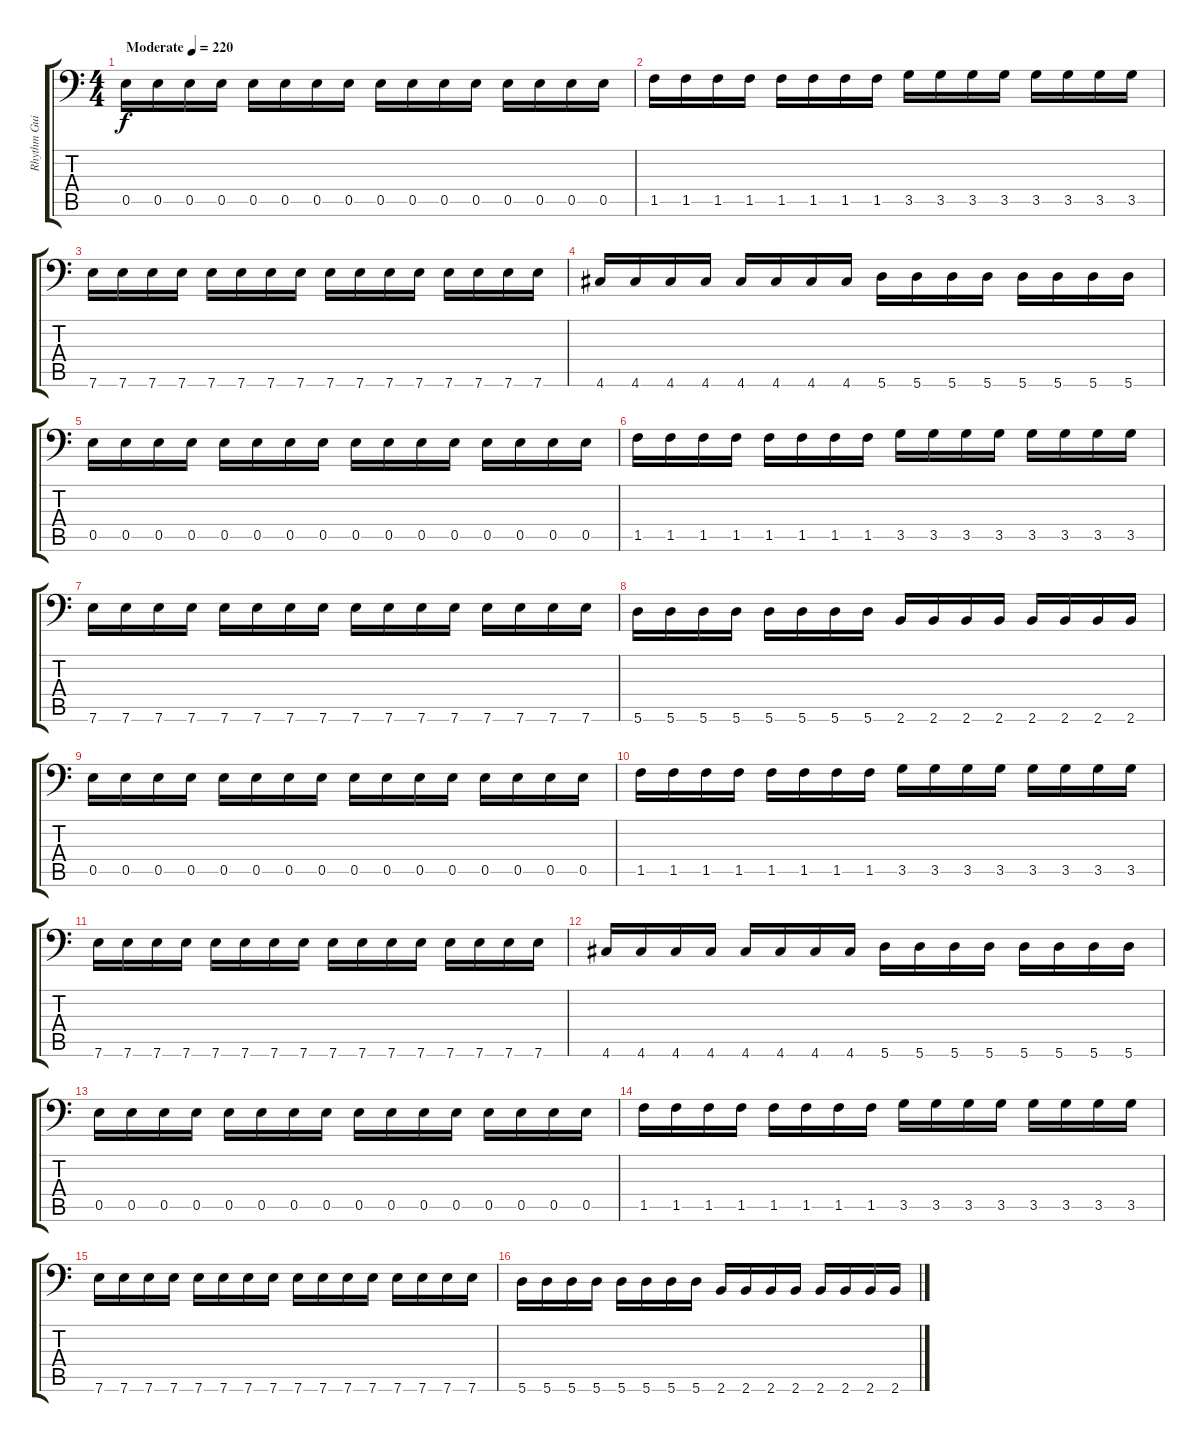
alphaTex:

\track ("Rhythm Guitar 2" "Rhythm Gui") {instrument overdrivenguitar}
\staff {score tabs}
\tuning (B3 Gb3 D3 A2 E2 A1) {hide}
\ts (4 4)
\tempo (220 "Moderate")
\clef f4
\ks c
0.5.16{dy f instrument overdrivenguitar} 0.5.16 0.5.16 0.5.16 0.5.16 0.5.16 0.5.16 0.5.16 0.5.16 0.5.16 0.5.16 0.5.16 0.5.16 0.5.16 0.5.16 0.5.16 |
1.5.16 1.5.16 1.5.16 1.5.16 1.5.16 1.5.16 1.5.16 1.5.16 3.5.16 3.5.16 3.5.16 3.5.16 3.5.16 3.5.16 3.5.16 3.5.16 |
7.6.16 7.6.16 7.6.16 7.6.16 7.6.16 7.6.16 7.6.16 7.6.16 7.6.16 7.6.16 7.6.16 7.6.16 7.6.16 7.6.16 7.6.16 7.6.16 |
4.6.16 4.6.16 4.6.16 4.6.16 4.6.16 4.6.16 4.6.16 4.6.16 5.6.16 5.6.16 5.6.16 5.6.16 5.6.16 5.6.16 5.6.16 5.6.16 |
0.5.16 0.5.16 0.5.16 0.5.16 0.5.16 0.5.16 0.5.16 0.5.16 0.5.16 0.5.16 0.5.16 0.5.16 0.5.16 0.5.16 0.5.16 0.5.16 |
1.5.16 1.5.16 1.5.16 1.5.16 1.5.16 1.5.16 1.5.16 1.5.16 3.5.16 3.5.16 3.5.16 3.5.16 3.5.16 3.5.16 3.5.16 3.5.16 |
7.6.16 7.6.16 7.6.16 7.6.16 7.6.16 7.6.16 7.6.16 7.6.16 7.6.16 7.6.16 7.6.16 7.6.16 7.6.16 7.6.16 7.6.16 7.6.16 |
5.6.16 5.6.16 5.6.16 5.6.16 5.6.16 5.6.16 5.6.16 5.6.16 2.6.16 2.6.16 2.6.16 2.6.16 2.6.16 2.6.16 2.6.16 2.6.16 |
0.5.16 0.5.16 0.5.16 0.5.16 0.5.16 0.5.16 0.5.16 0.5.16 0.5.16 0.5.16 0.5.16 0.5.16 0.5.16 0.5.16 0.5.16 0.5.16 |
1.5.16 1.5.16 1.5.16 1.5.16 1.5.16 1.5.16 1.5.16 1.5.16 3.5.16 3.5.16 3.5.16 3.5.16 3.5.16 3.5.16 3.5.16 3.5.16 |
7.6.16 7.6.16 7.6.16 7.6.16 7.6.16 7.6.16 7.6.16 7.6.16 7.6.16 7.6.16 7.6.16 7.6.16 7.6.16 7.6.16 7.6.16 7.6.16 |
4.6.16 4.6.16 4.6.16 4.6.16 4.6.16 4.6.16 4.6.16 4.6.16 5.6.16 5.6.16 5.6.16 5.6.16 5.6.16 5.6.16 5.6.16 5.6.16 |
0.5.16 0.5.16 0.5.16 0.5.16 0.5.16 0.5.16 0.5.16 0.5.16 0.5.16 0.5.16 0.5.16 0.5.16 0.5.16 0.5.16 0.5.16 0.5.16 |
1.5.16 1.5.16 1.5.16 1.5.16 1.5.16 1.5.16 1.5.16 1.5.16 3.5.16 3.5.16 3.5.16 3.5.16 3.5.16 3.5.16 3.5.16 3.5.16 |
7.6.16 7.6.16 7.6.16 7.6.16 7.6.16 7.6.16 7.6.16 7.6.16 7.6.16 7.6.16 7.6.16 7.6.16 7.6.16 7.6.16 7.6.16 7.6.16 |
5.6.16 5.6.16 5.6.16 5.6.16 5.6.16 5.6.16 5.6.16 5.6.16 2.6.16 2.6.16 2.6.16 2.6.16 2.6.16 2.6.16 2.6.16 2.6.16
